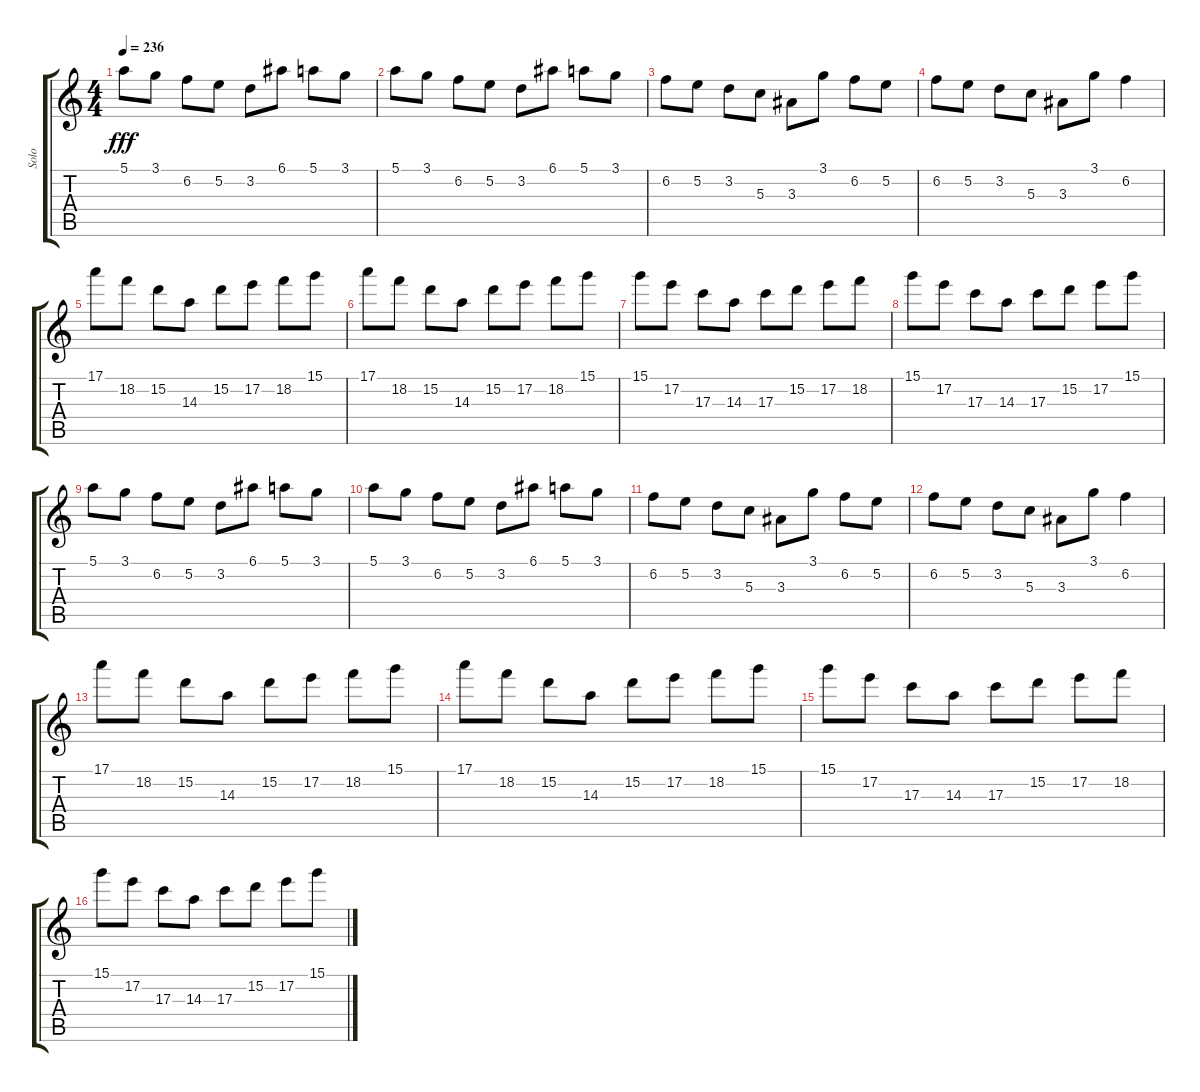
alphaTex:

\track ("Solo" "Solo") {instrument distortionguitar}
\staff {score tabs}
\tuning (E4 B3 G3 D3 A2 E2) {hide}
\ts (4 4)
\tempo 236
\clef g2
\ks c
5.1.8{dy fff} 3.1.8 6.2.8 5.2.8 3.2.8 6.1.8 5.1.8 3.1.8 |
5.1.8 3.1.8 6.2.8 5.2.8 3.2.8 6.1.8 5.1.8 3.1.8 |
6.2.8 5.2.8 3.2.8 5.3.8 3.3.8 3.1.8 6.2.8 5.2.8 |
6.2.8 5.2.8 3.2.8 5.3.8 3.3.8 3.1.8 6.2.4 |
17.1.8 18.2.8 15.2.8 14.3.8 15.2.8 17.2.8 18.2.8 15.1.8 |
17.1.8 18.2.8 15.2.8 14.3.8 15.2.8 17.2.8 18.2.8 15.1.8 |
15.1.8 17.2.8 17.3.8 14.3.8 17.3.8 15.2.8 17.2.8 18.2.8 |
15.1.8 17.2.8 17.3.8 14.3.8 17.3.8 15.2.8 17.2.8 15.1.8 |
5.1.8 3.1.8 6.2.8 5.2.8 3.2.8 6.1.8 5.1.8 3.1.8 |
5.1.8 3.1.8 6.2.8 5.2.8 3.2.8 6.1.8 5.1.8 3.1.8 |
6.2.8 5.2.8 3.2.8 5.3.8 3.3.8 3.1.8 6.2.8 5.2.8 |
6.2.8 5.2.8 3.2.8 5.3.8 3.3.8 3.1.8 6.2.4 |
17.1.8 18.2.8 15.2.8 14.3.8 15.2.8 17.2.8 18.2.8 15.1.8 |
17.1.8 18.2.8 15.2.8 14.3.8 15.2.8 17.2.8 18.2.8 15.1.8 |
15.1.8 17.2.8 17.3.8 14.3.8 17.3.8 15.2.8 17.2.8 18.2.8 |
15.1.8 17.2.8 17.3.8 14.3.8 17.3.8 15.2.8 17.2.8 15.1.8
